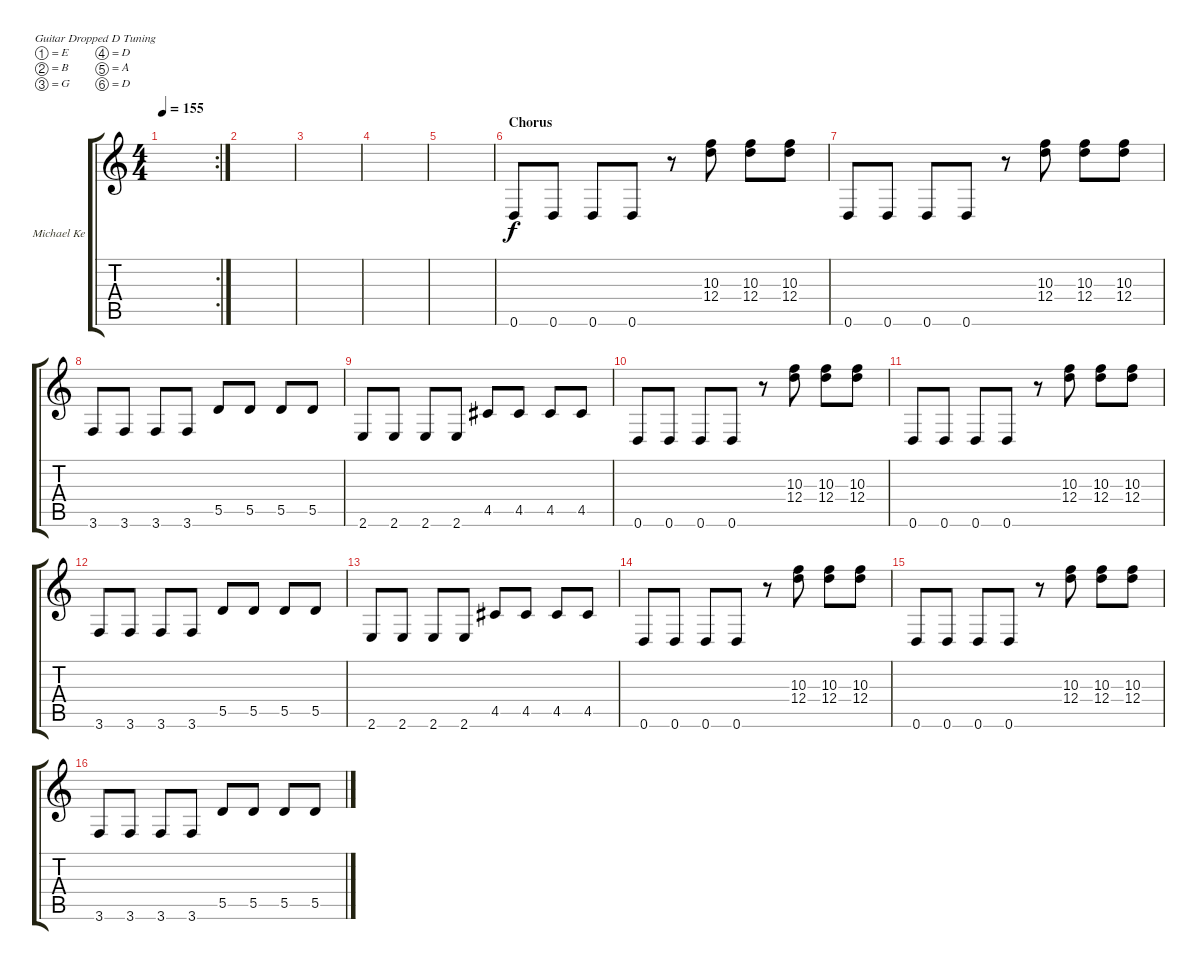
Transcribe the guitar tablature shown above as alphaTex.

\defaultSystemsLayout 4
\bracketExtendMode groupsimilarinstruments
\firstSystemTrackNameOrientation horizontal
\otherSystemsTrackNameOrientation horizontal
\track ("Michael Kerr (Guitar)" "Michael Ke") {instrument overdrivenguitar}
\staff {score tabs}
\tuning (E4 B3 G3 D3 A2 D2)
\rc 2
\ts (4 4)
\tempo 155
\clef g2
\ks c
|
|
|
|
|
\section ("" "Chorus")
0.6.8 0.6.8 0.6.8 0.6.8 r.8 (10.3 12.4).8 (10.3 12.4).8 (10.3 12.4).8 |
0.6.8 0.6.8 0.6.8 0.6.8 r.8 (12.4 10.3).8 (12.4 10.3).8 (12.4 10.3).8 |
3.6.8 3.6.8 3.6.8 3.6.8 5.5.8 5.5.8 5.5.8 5.5.8 |
2.6.8 2.6.8 2.6.8 2.6.8 4.5.8 4.5.8 4.5.8 4.5.8 |
0.6.8 0.6.8 0.6.8 0.6.8 r.8 (10.3 12.4).8 (10.3 12.4).8 (10.3 12.4).8 |
0.6.8 0.6.8 0.6.8 0.6.8 r.8 (12.4 10.3).8 (12.4 10.3).8 (12.4 10.3).8 |
3.6.8 3.6.8 3.6.8 3.6.8 5.5.8 5.5.8 5.5.8 5.5.8 |
2.6.8 2.6.8 2.6.8 2.6.8 4.5.8 4.5.8 4.5.8 4.5.8 |
0.6.8 0.6.8 0.6.8 0.6.8 r.8 (10.3 12.4).8 (10.3 12.4).8 (10.3 12.4).8 |
0.6.8 0.6.8 0.6.8 0.6.8 r.8 (12.4 10.3).8 (12.4 10.3).8 (12.4 10.3).8 |
3.6.8 3.6.8 3.6.8 3.6.8 5.5.8 5.5.8 5.5.8 5.5.8
